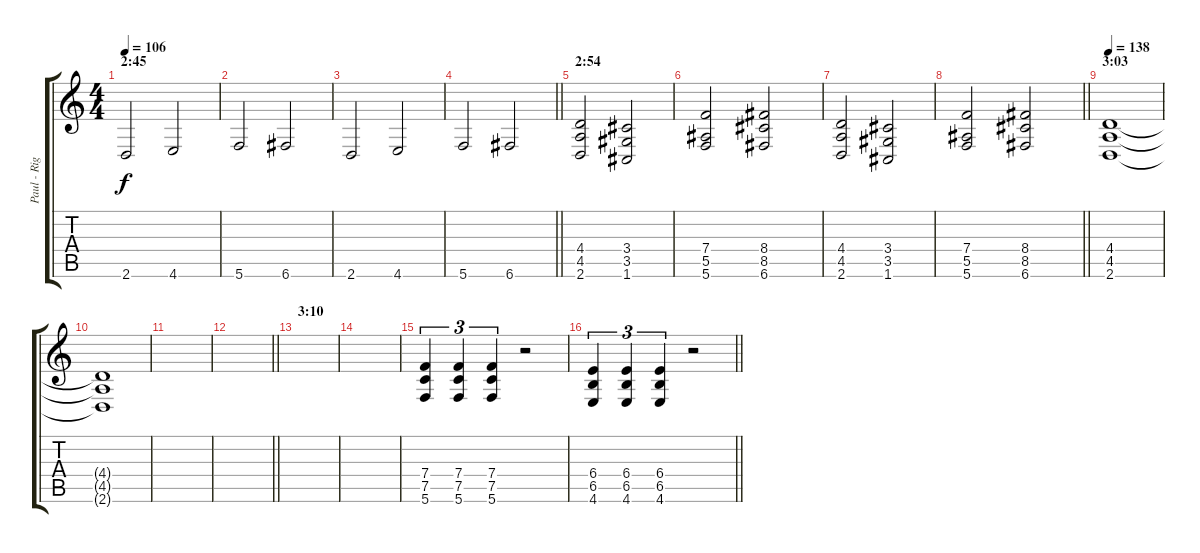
\track ("Paul - Right" "Paul - Rig") {instrument distortionguitar}
\staff {score tabs}
\tuning (C4 G3 Eb3 Bb2 F2 C2) {hide}
\ts (4 4)
\section ("" "2:45")
\tempo 106
\clef g2
\ks c
2.6.2{dy f} 4.6.2 |
5.6.2 6.6.2 |
2.6.2 4.6.2 |
\barLineRight lightlight
5.6.2 6.6.2 |
\section ("" "2:54")
(4.4 4.5 2.6).2 (3.4 3.5 1.6).2 |
(7.4 5.5 5.6).2 (8.4 8.5 6.6).2 |
(4.4 4.5 2.6).2 (3.4 3.5 1.6).2 |
\barLineRight lightlight
(7.4 5.5 5.6).2 (8.4 8.5 6.6).2 |
\section ("" "3:03")
\tempo 138
(4.4 4.5 2.6).1 |
(4.4{t} 4.5{t} 2.6{t}).1 |
|
\barLineRight lightlight
|
\section ("" "3:10")
|
|
(7.4 7.5 5.6).4{tu (3 2)} (7.4 7.5 5.6).4{tu (3 2)} (7.4 7.5 5.6).4{tu (3 2)} r.2 |
\barLineRight lightlight
(6.4 6.5 4.6).4{tu (3 2)} (6.4 6.5 4.6).4{tu (3 2)} (6.4 6.5 4.6).4{tu (3 2)} r.2
